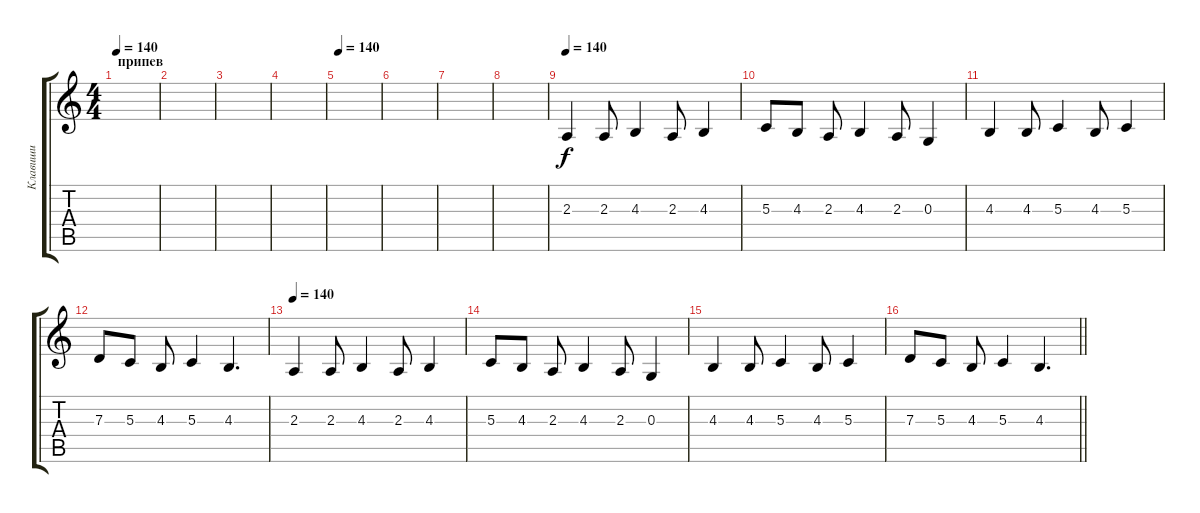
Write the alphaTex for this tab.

\track ("Клавиши" "Клавиши") {instrument acousticgrandpiano}
\staff {score tabs}
\tuning (E4 B3 G3 D3 A2 E2) {hide}
\ts (4 4)
\section ("" "припев")
\tempo 140
\clef g2
\ks c
|
|
|
|
\tempo 140
|
|
|
|
\tempo 140
2.3.4 2.3.8 4.3.4 2.3.8 4.3.4 |
5.3.8 4.3.8 2.3.8 4.3.4 2.3.8 0.3.4 |
4.3.4 4.3.8 5.3.4 4.3.8 5.3.4 |
7.3.8 5.3.8 4.3.8 5.3.4 4.3.4{d} |
\tempo 140
2.3.4 2.3.8 4.3.4 2.3.8 4.3.4 |
5.3.8 4.3.8 2.3.8 4.3.4 2.3.8 0.3.4 |
4.3.4 4.3.8 5.3.4 4.3.8 5.3.4 |
\barLineRight lightlight
7.3.8 5.3.8 4.3.8 5.3.4 4.3.4{d}
